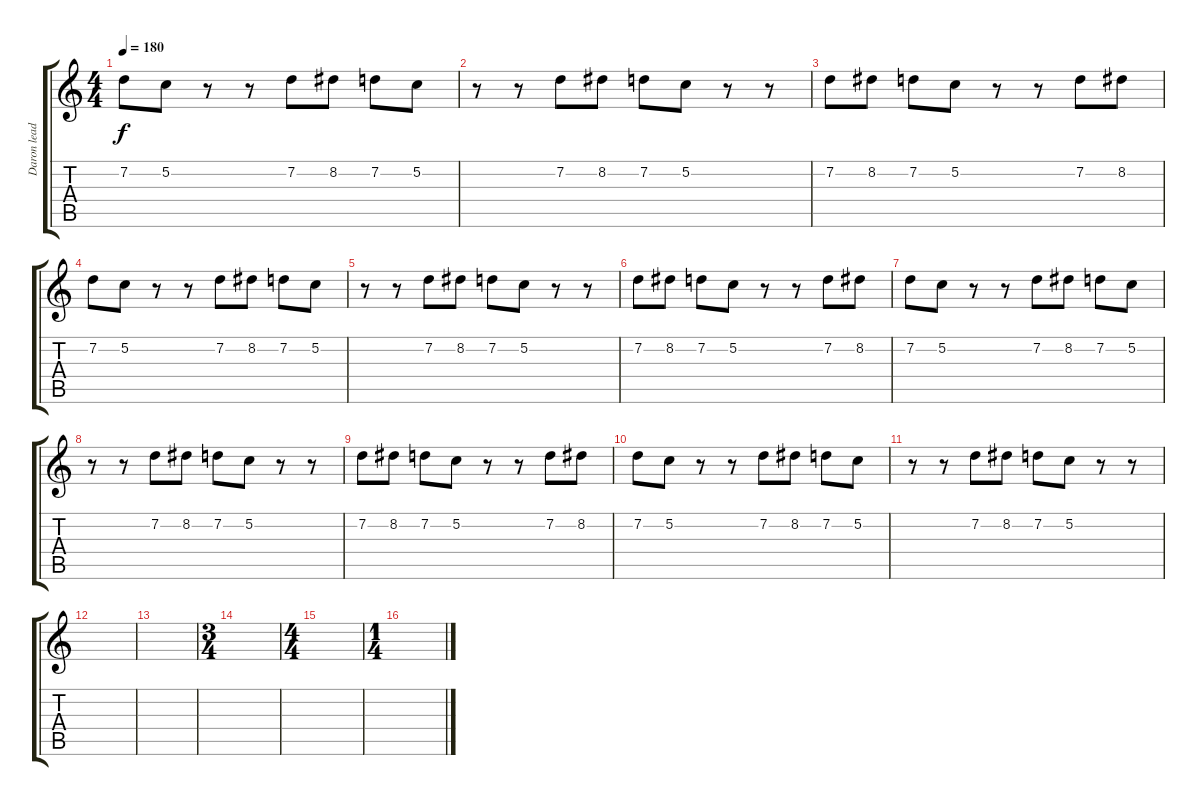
\track ("Daron lead" "Daron lead") {instrument distortionguitar}
\staff {score tabs}
\tuning (C4 G3 Eb3 Bb2 F2 C2) {hide}
\ts (4 4)
\tempo 180
\clef g2
\ks c
7.2.8{dy f} 5.2.8 r.8 r.8 7.2.8 8.2.8 7.2.8 5.2.8 |
r.8 r.8 7.2.8 8.2.8 7.2.8 5.2.8 r.8 r.8 |
7.2.8 8.2.8 7.2.8 5.2.8 r.8 r.8 7.2.8 8.2.8 |
7.2.8 5.2.8 r.8 r.8 7.2.8 8.2.8 7.2.8 5.2.8 |
r.8 r.8 7.2.8 8.2.8 7.2.8 5.2.8 r.8 r.8 |
7.2.8 8.2.8 7.2.8 5.2.8 r.8 r.8 7.2.8 8.2.8 |
7.2.8 5.2.8 r.8 r.8 7.2.8 8.2.8 7.2.8 5.2.8 |
r.8 r.8 7.2.8 8.2.8 7.2.8 5.2.8 r.8 r.8 |
7.2.8 8.2.8 7.2.8 5.2.8 r.8 r.8 7.2.8 8.2.8 |
7.2.8 5.2.8 r.8 r.8 7.2.8 8.2.8 7.2.8 5.2.8 |
r.8 r.8 7.2.8 8.2.8 7.2.8 5.2.8 r.8 r.8 |
|
|
\ts (3 4)
|
\ts (4 4)
|
\ts (1 4)
